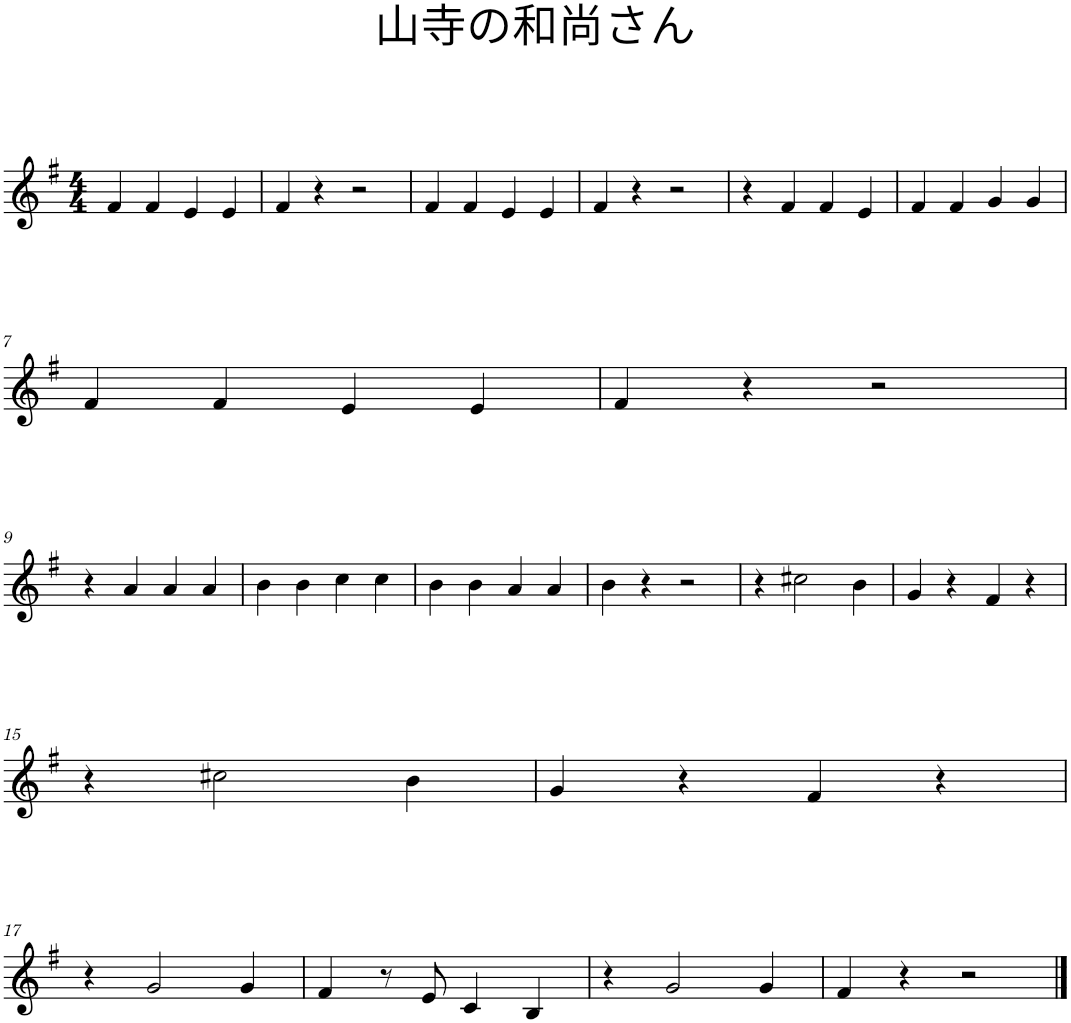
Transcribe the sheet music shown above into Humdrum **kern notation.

**kern
*part1
*staff1
*I"Piano
*I'Pno.
*clefG2
*k[f#]
*M4/4
=1
4f#/
4f#/
4e/
4e/
=2
4f#/
4r
2r
=3
4f#/
4f#/
4e/
4e/
=4
4f#/
4r
2r
=5
4r
4f#/
4f#/
4e/
=6
4f#/
4f#/
4g/
4g/
!!LO:LB:g=z
=7
4f#/
4f#/
4e/
4e/
=8
4f#/
4r
2r
!!LO:LB:g=z
=9
4r
4a/
4a/
4a/
=10
4b\
4b\
4cc\
4cc\
=11
4b\
4b\
4a/
4a/
=12
4b\
4r
2r
=13
4r
2cc#X\
4b\
=14
4g/
4r
4f#/
4r
!!LO:LB:g=z
=15
4r
2cc#X\
4b\
=16
4g/
4r
4f#/
4r
!!LO:LB:g=z
=17
4r
2g/
4g/
=18
4f#/
8r
8e/
4c/
4B/
=19
4r
2g/
4g/
=20
4f#/
4r
2r
==
*-
